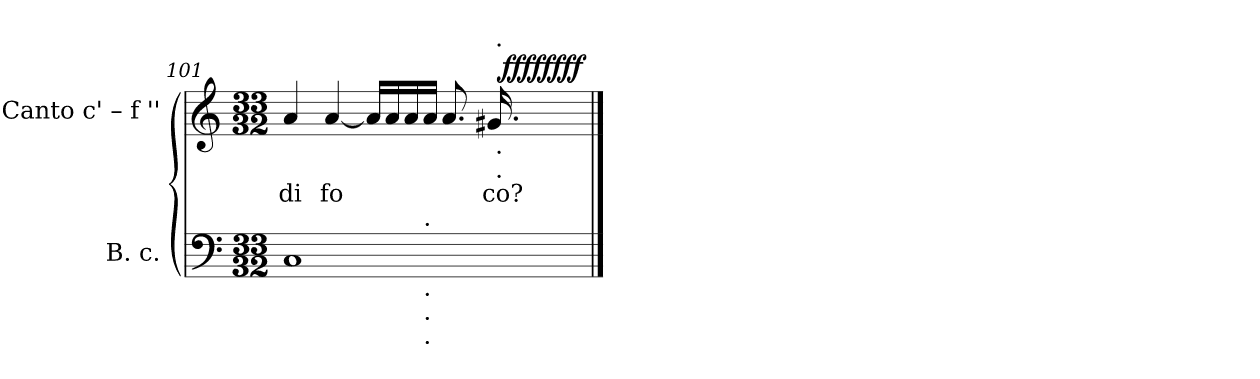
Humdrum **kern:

**kern	**kern	**text	**dynam
*part2	*part1	*part1	*part1
*staff2	*staff1	*staff1	*staff1
*I"B. c.	*I"Canto  c' – f ''	*	*
*clefF4	*clefG2	*	*
*k[]	*k[]	*	*
*C:	*C:	*	*
*M33/32	*M33/32	*	*
=101	=101	=101	=101
!LO:TX:b:t=1.1 – O9. O3. 2015. Edition by Peter Rottländer	!	!	!
!	!	!LO:LY:b:cj	!
*^	*^	*	*
*	*	*	*^	*	*
1C	2ryy	4a/	2ryy	2ryy	di	.
!	!	!	!	!	!LO:LY:b:cj	!
.	.	[<4a/	.	.	fo	.
!	!	!	!	!	!LO:LY:b:cj	!
.	8.ryy	16a/L]	4...ryy	4ryy	.	.
!	!	!	!	!	!LO:LY:b:cj	!
.	.	16a/	.	.	.	.
!	!	!	!	!	!LO:LY:b:cj	!
.	.	16a/	.	.	.	.
!	!LO:TX:a:t=.	!	!	!	!	!
!	!LO:TX:b:t=.	!	!	!	!	!
!	!LO:TX:b:t=.	!	!	!	!	!
!	!LO:TX:b:t=.	!	!	!	!	!
!	!	!	!	!	!LO:LY:b:cj	!
.	4ryy	16a/J	.	.	.	.
!	!	!	!	!	!LO:LY:b:cj	!
.	.	8.a/	.	8ryy	.	.
.	.	.	.	16ryy	.	.
!	!	!	!	!	!LO:LY:b:cj	!
.	16.ryy	16.g#X/	.	64ryy	co?	.
!	!	!	!	!LO:TX:a:t=.	!	!
!	!	!	!	!LO:TX:b:t=.	!	!
!	!	!	!	!LO:TX:b:t=.	!	!
.	.	.	.	16ryy	.	.
!	!	!	!	!	!	!LO:DY:b
!	!	!	!	!	!	!LO:DY:n=1:b
.	.	.	16ryy	.	.	ffff ffff
32ryy	.	.	.	.	.	.
.	.	.	.	64ryy	.	.
*v	*v	*	*	*	*	*
*	*v	*v	*v	*	*
==	==	==	==
*-	*-	*-	*-
